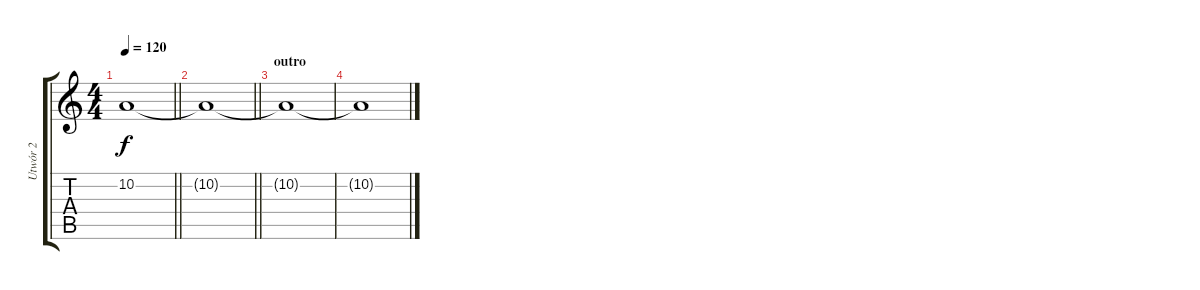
\track ("Utwór 2" "Utwór 2") {instrument oboe}
\staff {score tabs}
\tuning (E4 B3 G3 D3 A2 E2) {hide}
\ts (4 4)
\tempo 120
\clef g2
\barLineRight lightlight
\ks c
10.2.1{dy f} |
\barLineRight lightlight
10.2{t}.1{volume 0} |
\section ("" "outro")
10.2{t}.1 |
10.2{t}.1
